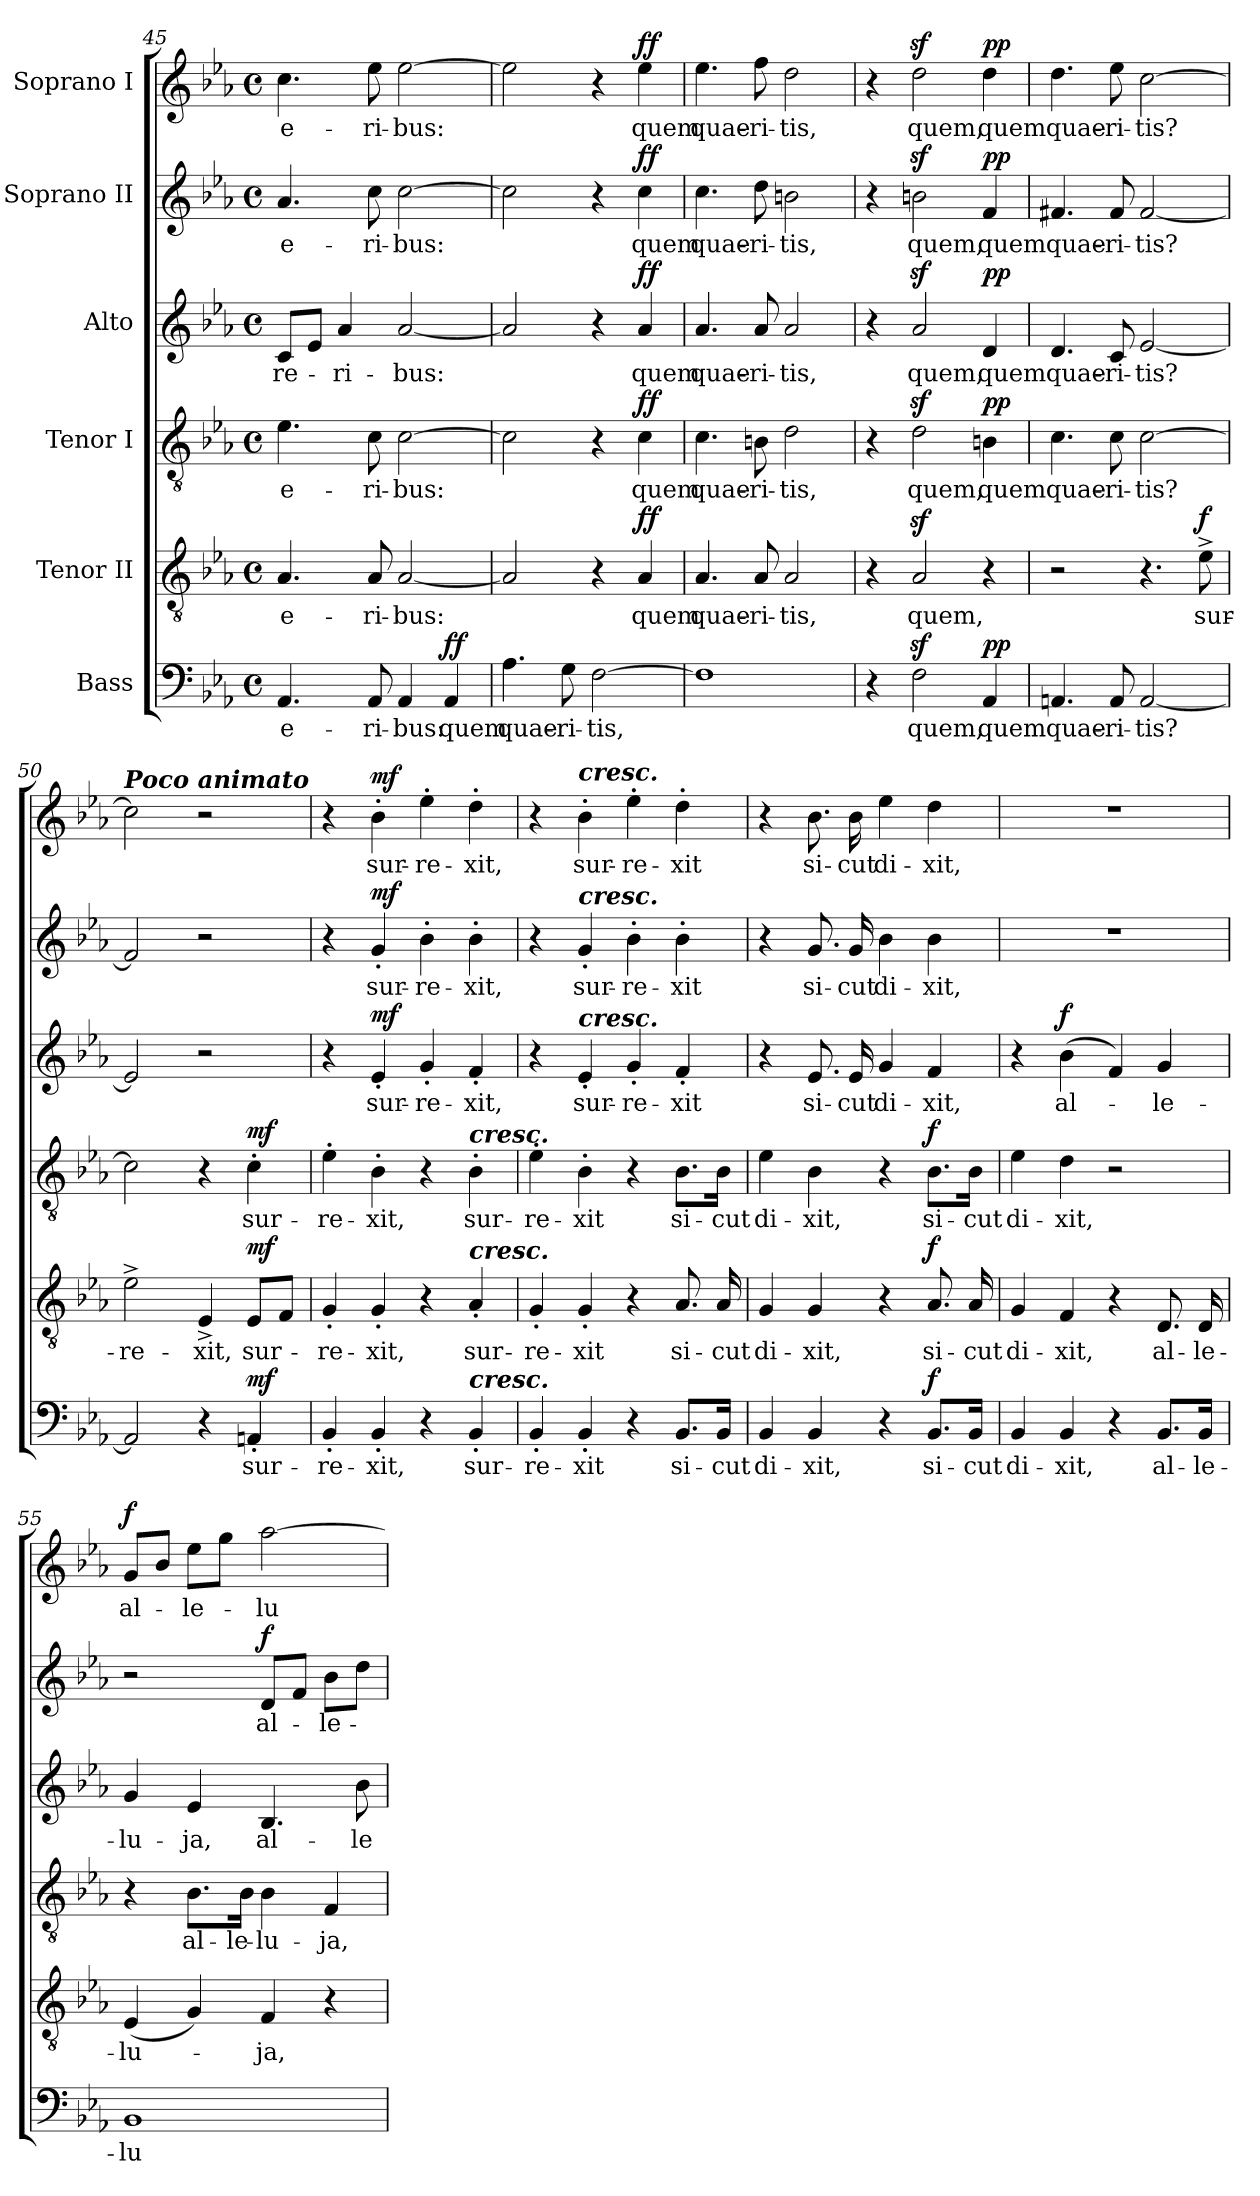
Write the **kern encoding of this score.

**kern	**text	**dynam	**kern	**text	**dynam	**kern	**text	**dynam	**kern	**text	**dynam	**kern	**text	**dynam	**kern	**text	**dynam
*part6	*part6	*part6	*part5	*part5	*part5	*part4	*part4	*part4	*part3	*part3	*part3	*part2	*part2	*part2	*part1	*part1	*part1
*staff6	*staff6	*staff6	*staff5	*staff5	*staff5	*staff4	*staff4	*staff4	*staff3	*staff3	*staff3	*staff2	*staff2	*staff2	*staff1	*staff1	*staff1
*I"Bass	*	*	*I"Tenor II	*	*	*I"Tenor I	*	*	*I"Alto	*	*	*I"Soprano II	*	*	*I"Soprano I	*	*
*clefF4	*	*	*clefGv2	*	*	*clefGv2	*	*	*clefG2	*	*	*clefG2	*	*	*clefG2	*	*
*k[b-e-a-]	*	*	*k[b-e-a-]	*	*	*k[b-e-a-]	*	*	*k[b-e-a-]	*	*	*k[b-e-a-]	*	*	*k[b-e-a-]	*	*
*E-:	*	*	*E-:	*	*	*E-:	*	*	*E-:	*	*	*E-:	*	*	*E-:	*	*
*M4/4	*	*	*M4/4	*	*	*M4/4	*	*	*M4/4	*	*	*M4/4	*	*	*M4/4	*	*
*met(c)	*	*	*met(c)	*	*	*met(c)	*	*	*met(c)	*	*	*met(c)	*	*	*met(c)	*	*
=45	=45	=45	=45	=45	=45	=45	=45	=45	=45	=45	=45	=45	=45	=45	=45	=45	=45
!	!LO:LY:b	!	!	!LO:LY:b	!	!	!LO:LY:b	!	!	!LO:LY:b	!	!	!LO:LY:b	!	!	!LO:LY:b	!
4.AA-/	-e-	.	4.A-/	-e-	.	4.e-\	-e-	.	8c/L	-re-	.	4.a-/	-e-	.	4.cc\	-e-	.
.	.	.	.	.	.	.	.	.	8e-/J	.	.	.	.	.	.	.	.
!	!	!	!	!	!	!	!	!	!	!LO:LY:b	!	!	!	!	!	!	!
.	.	.	.	.	.	.	.	.	4a-/	-ri-	.	.	.	.	.	.	.
!	!LO:LY:b	!	!	!LO:LY:b	!	!	!LO:LY:b	!	!	!	!	!	!LO:LY:b	!	!	!LO:LY:b	!
8AA-/	-ri-	.	8A-/	-ri-	.	8c\	-ri-	.	.	.	.	8cc\	-ri-	.	8ee-\	-ri-	.
!	!LO:LY:b	!	!	!LO:LY:b	!	!	!LO:LY:b	!	!	!LO:LY:b	!	!	!LO:LY:b	!	!	!LO:LY:b	!
4AA-/	-bus:	.	[2A-/	-bus:	.	[2c\	-bus:	.	[2a-/	-bus:	.	[2cc\	-bus:	.	[2ee-\	-bus:	.
!	!LO:LY:b	!LO:DY:a	!	!	!	!	!	!	!	!	!	!	!	!	!	!	!
4AA-/	quem	ff	.	.	.	.	.	.	.	.	.	.	.	.	.	.	.
=46	=46	=46	=46	=46	=46	=46	=46	=46	=46	=46	=46	=46	=46	=46	=46	=46	=46
!	!LO:LY:b	!	!	!	!	!	!	!	!	!	!	!	!	!	!	!	!
4.A-\	quae-	.	2A-/]	.	.	2c\]	.	.	2a-/]	.	.	2cc\]	.	.	2ee-\]	.	.
!	!LO:LY:b	!	!	!	!	!	!	!	!	!	!	!	!	!	!	!	!
8G\	-ri-	.	.	.	.	.	.	.	.	.	.	.	.	.	.	.	.
!	!LO:LY:b	!	!	!	!	!	!	!	!	!	!	!	!	!	!	!	!
[2F\	-tis,	.	4r	.	.	4r	.	.	4r	.	.	4r	.	.	4r	.	.
!	!	!	!	!LO:LY:b	!LO:DY:a	!	!LO:LY:b	!LO:DY:a	!	!LO:LY:b	!LO:DY:a	!	!LO:LY:b	!LO:DY:a	!	!LO:LY:b	!LO:DY:a
.	.	.	4A-/	quem	ff	4c\	quem	ff	4a-/	quem	ff	4cc\	quem	ff	4ee-\	quem	ff
=47	=47	=47	=47	=47	=47	=47	=47	=47	=47	=47	=47	=47	=47	=47	=47	=47	=47
!	!	!	!	!LO:LY:b	!	!	!LO:LY:b	!	!	!LO:LY:b	!	!	!LO:LY:b	!	!	!LO:LY:b	!
1F]	.	.	4.A-/	quae-	.	4.c\	quae-	.	4.a-/	quae-	.	4.cc\	quae-	.	4.ee-\	quae-	.
!	!	!	!	!LO:LY:b	!	!	!LO:LY:b	!	!	!LO:LY:b	!	!	!LO:LY:b	!	!	!LO:LY:b	!
.	.	.	8A-/	-ri-	.	8Bn\	-ri-	.	8a-/	-ri-	.	8dd\	-ri-	.	8ff\	-ri-	.
!	!	!	!	!LO:LY:b	!	!	!LO:LY:b	!	!	!LO:LY:b	!	!	!LO:LY:b	!	!	!LO:LY:b	!
.	.	.	2A-/	-tis,	.	2d\	-tis,	.	2a-/	-tis,	.	2bn\	-tis,	.	2dd\	-tis,	.
!!LO:LB:g=z
=48	=48	=48	=48	=48	=48	=48	=48	=48	=48	=48	=48	=48	=48	=48	=48	=48	=48
4r	.	.	4r	.	.	4r	.	.	4r	.	.	4r	.	.	4r	.	.
!	!LO:LY:b	!	!	!LO:LY:b	!	!	!LO:LY:b	!	!	!LO:LY:b	!	!	!LO:LY:b	!	!	!LO:LY:b	!
2Fz>\	quem,	.	2A-z>/	quem,	.	2dz>\	quem,	.	2a-z>/	quem,	.	2bnz>\	quem,	.	2ddz>\	quem,	.
!	!LO:LY:b	!LO:DY:a	!	!	!	!	!LO:LY:b	!LO:DY:a	!	!LO:LY:b	!LO:DY:a	!	!LO:LY:b	!LO:DY:a	!	!LO:LY:b	!LO:DY:a
4AA-/	quem	pp	4r	.	.	4Bn\	quem	pp	4d/	quem	pp	4f/	quem	pp	4dd\	quem	pp
=49	=49	=49	=49	=49	=49	=49	=49	=49	=49	=49	=49	=49	=49	=49	=49	=49	=49
!	!LO:LY:b	!	!	!	!	!	!LO:LY:b	!	!	!LO:LY:b	!	!	!LO:LY:b	!	!	!LO:LY:b	!
4.AAn/	quae-	.	2r	.	.	4.c\	quae-	.	4.d/	quae-	.	4.f#X/	quae-	.	4.dd\	quae-	.
!	!LO:LY:b	!	!	!	!	!	!LO:LY:b	!	!	!LO:LY:b	!	!	!LO:LY:b	!	!	!LO:LY:b	!
8AA/	-ri-	.	.	.	.	8c\	-ri-	.	8c/	-ri-	.	8f#/	-ri-	.	8ee-\	-ri-	.
!	!LO:LY:b	!	!	!	!	!	!LO:LY:b	!	!	!LO:LY:b	!	!	!LO:LY:b	!	!	!LO:LY:b	!
[2AA/	-tis?	.	4.r	.	.	[2c\	-tis?	.	[2e-/	-tis?	.	[2f#/	-tis?	.	[2cc\	-tis?	.
!	!	!	!	!LO:LY:b	!LO:DY:a	!	!	!	!	!	!	!	!	!	!	!	!
.	.	.	8e-^>\	sur-	f	.	.	.	.	.	.	.	.	.	.	.	.
=50	=50	=50	=50	=50	=50	=50	=50	=50	=50	=50	=50	=50	=50	=50	=50	=50	=50
!	!	!	!	!	!	!	!	!	!	!	!	!	!	!	!LO:TX:a:Bi:t=Poco animato	!	!
!	!	!	!	!LO:LY:b	!	!	!	!	!	!	!	!	!	!	!	!	!
2AA/]	.	.	2e-^>\	-re-	.	2c\]	.	.	2e-/]	.	.	2f#/]	.	.	2cc\]	.	.
!	!	!	!	!LO:LY:b	!	!	!	!	!	!	!	!	!	!	!	!	!
4r	.	.	4E-^</	-xit,	.	4r	.	.	2r	.	.	2r	.	.	2r	.	.
!	!LO:LY:b	!LO:DY:a	!	!LO:LY:b	!LO:DY:a	!	!LO:LY:b	!LO:DY:a	!	!	!	!	!	!	!	!	!
4AAn'</	sur-	mf	8E-/L	sur-	mf	4c'>\	sur-	mf	.	.	.	.	.	.	.	.	.
.	.	.	8F/J	.	.	.	.	.	.	.	.	.	.	.	.	.	.
=51	=51	=51	=51	=51	=51	=51	=51	=51	=51	=51	=51	=51	=51	=51	=51	=51	=51
!	!LO:LY:b	!	!	!LO:LY:b	!	!	!LO:LY:b	!	!	!	!	!	!	!	!	!	!
4BB-'</	-re-	.	4G'</	-re-	.	4e-'>\	-re-	.	4r	.	.	4r	.	.	4r	.	.
!	!LO:LY:b	!	!	!LO:LY:b	!	!	!LO:LY:b	!	!	!LO:LY:b	!LO:DY:a	!	!LO:LY:b	!LO:DY:a	!	!LO:LY:b	!LO:DY:a
4BB-'</	-xit,	.	4G'</	-xit,	.	4B-'>\	-xit,	.	4e-'</	sur-	mf	4g'</	sur-	mf	4b-'>\	sur-	mf
!	!	!	!	!	!	!	!	!	!	!LO:LY:b	!	!	!LO:LY:b	!	!	!LO:LY:b	!
4r	.	.	4r	.	.	4r	.	.	4g'</	-re-	.	4b-'>\	-re-	.	4ee-'>\	-re-	.
!	!	!	!	!	!	!LO:TX:a:Bi:t=cresc.	!	!	!	!	!	!	!	!	!	!	!
!	!	!	!LO:TX:a:Bi:t=cresc.	!	!	!	!	!	!	!	!	!	!	!	!	!	!
!LO:TX:a:Bi:t=cresc.	!	!	!	!	!	!	!	!	!	!	!	!	!	!	!	!	!
!	!LO:LY:b	!	!	!LO:LY:b	!	!	!LO:LY:b	!	!	!LO:LY:b	!	!	!LO:LY:b	!	!	!LO:LY:b	!
4BB-'</	sur-	.	4A-'</	sur-	.	4B-'>\	sur-	.	4f'</	-xit,	.	4b-'>\	-xit,	.	4dd'>\	-xit,	.
=52	=52	=52	=52	=52	=52	=52	=52	=52	=52	=52	=52	=52	=52	=52	=52	=52	=52
!	!LO:LY:b	!	!	!LO:LY:b	!	!	!LO:LY:b	!	!	!	!	!	!	!	!	!	!
4BB-'</	-re-	.	4G'</	-re-	.	4e-'>\	-re-	.	4r	.	.	4r	.	.	4r	.	.
!	!	!	!	!	!	!	!	!	!	!	!	!	!	!	!LO:TX:a:Bi:t=cresc.	!	!
!	!	!	!	!	!	!	!	!	!	!	!	!LO:TX:a:Bi:t=cresc.	!	!	!	!	!
!	!	!	!	!	!	!	!	!	!LO:TX:a:Bi:t=cresc.	!	!	!	!	!	!	!	!
!	!LO:LY:b	!	!	!LO:LY:b	!	!	!LO:LY:b	!	!	!LO:LY:b	!	!	!LO:LY:b	!	!	!LO:LY:b	!
4BB-'</	-xit	.	4G'</	-xit	.	4B-'>\	-xit	.	4e-'</	sur-	.	4g'</	sur-	.	4b-'>\	sur-	.
!	!	!	!	!	!	!	!	!	!	!LO:LY:b	!	!	!LO:LY:b	!	!	!LO:LY:b	!
4r	.	.	4r	.	.	4r	.	.	4g'</	-re-	.	4b-'>\	-re-	.	4ee-'>\	-re-	.
!	!LO:LY:b	!	!	!LO:LY:b	!	!	!LO:LY:b	!	!	!LO:LY:b	!	!	!LO:LY:b	!	!	!LO:LY:b	!
8.BB-/L	si-	.	8.A-/	si-	.	8.B-\L	si-	.	4f'</	-xit	.	4b-'>\	-xit	.	4dd'>\	-xit	.
!	!LO:LY:b	!	!	!LO:LY:b	!	!	!LO:LY:b	!	!	!	!	!	!	!	!	!	!
16BB-/Jk	-cut	.	16A-/	-cut	.	16B-\Jk	-cut	.	.	.	.	.	.	.	.	.	.
!!LO:PB:g=z
=53	=53	=53	=53	=53	=53	=53	=53	=53	=53	=53	=53	=53	=53	=53	=53	=53	=53
!	!LO:LY:b	!	!	!LO:LY:b	!	!	!LO:LY:b	!	!	!	!	!	!	!	!	!	!
4BB-/	di-	.	4G/	di-	.	4e-\	di-	.	4r	.	.	4r	.	.	4r	.	.
!	!LO:LY:b	!	!	!LO:LY:b	!	!	!LO:LY:b	!	!	!LO:LY:b	!	!	!LO:LY:b	!	!	!LO:LY:b	!
4BB-/	-xit,	.	4G/	-xit,	.	4B-\	-xit,	.	8.e-/	si-	.	8.g/	si-	.	8.b-\	si-	.
!	!	!	!	!	!	!	!	!	!	!LO:LY:b	!	!	!LO:LY:b	!	!	!LO:LY:b	!
.	.	.	.	.	.	.	.	.	16e-/	-cut	.	16g/	-cut	.	16b-\	-cut	.
!	!	!	!	!	!	!	!	!	!	!LO:LY:b	!	!	!LO:LY:b	!	!	!LO:LY:b	!
4r	.	.	4r	.	.	4r	.	.	4g/	di-	.	4b-\	di-	.	4ee-\	di-	.
!	!LO:LY:b	!LO:DY:a	!	!LO:LY:b	!LO:DY:a	!	!LO:LY:b	!LO:DY:a	!	!LO:LY:b	!	!	!LO:LY:b	!	!	!LO:LY:b	!
8.BB-/L	si-	f	8.A-/	si-	f	8.B-\L	si-	f	4f/	-xit,	.	4b-\	-xit,	.	4dd\	-xit,	.
!	!LO:LY:b	!	!	!LO:LY:b	!	!	!LO:LY:b	!	!	!	!	!	!	!	!	!	!
16BB-/Jk	-cut	.	16A-/	-cut	.	16B-\Jk	-cut	.	.	.	.	.	.	.	.	.	.
=54	=54	=54	=54	=54	=54	=54	=54	=54	=54	=54	=54	=54	=54	=54	=54	=54	=54
!	!LO:LY:b	!	!	!LO:LY:b	!	!	!LO:LY:b	!	!	!	!	!	!	!	!	!	!
4BB-/	di-	.	4G/	di-	.	4e-\	di-	.	4r	.	.	1r	.	.	1r	.	.
!	!LO:LY:b	!	!	!LO:LY:b	!	!	!LO:LY:b	!	!	!LO:LY:b	!LO:DY:a	!	!	!	!	!	!
4BB-/	-xit,	.	4F/	-xit,	.	4d\	-xit,	.	(>4b-\	al-	f	.	.	.	.	.	.
4r	.	.	4r	.	.	2r	.	.	4f/)	.	.	.	.	.	.	.	.
!	!LO:LY:b	!	!	!LO:LY:b	!	!	!	!	!	!LO:LY:b	!	!	!	!	!	!	!
8.BB-/L	al-	.	8.D/	al-	.	.	.	.	4g/	-le-	.	.	.	.	.	.	.
!	!LO:LY:b	!	!	!LO:LY:b	!	!	!	!	!	!	!	!	!	!	!	!	!
16BB-/Jk	-le-	.	16D/	-le-	.	.	.	.	.	.	.	.	.	.	.	.	.
=55	=55	=55	=55	=55	=55	=55	=55	=55	=55	=55	=55	=55	=55	=55	=55	=55	=55
!	!LO:LY:b	!	!	!LO:LY:b	!	!	!	!	!	!LO:LY:b	!	!	!	!	!	!LO:LY:b	!LO:DY:a
1BB-	-lu-	.	(<4E-/	-lu-	.	4r	.	.	4g/	-lu-	.	2r	.	.	8g/L	al-	f
.	.	.	.	.	.	.	.	.	.	.	.	.	.	.	8b-/J	.	.
!	!	!	!	!	!	!	!LO:LY:b	!	!	!LO:LY:b	!	!	!	!	!	!LO:LY:b	!
.	.	.	4G/)	.	.	8.B-\L	al-	.	4e-/	-ja,	.	.	.	.	8ee-\L	-le-	.
.	.	.	.	.	.	.	.	.	.	.	.	.	.	.	8gg\J	.	.
!	!	!	!	!	!	!	!LO:LY:b	!	!	!	!	!	!	!	!	!	!
.	.	.	.	.	.	16B-\Jk	-le-	.	.	.	.	.	.	.	.	.	.
!	!	!	!	!LO:LY:b	!	!	!LO:LY:b	!	!	!LO:LY:b	!	!	!LO:LY:b	!LO:DY:a	!	!LO:LY:b	!
.	.	.	4F/	-ja,	.	4B-\	-lu-	.	4.B-/	al-	.	8d/L	al-	f	[2aa-\	-lu-	.
.	.	.	.	.	.	.	.	.	.	.	.	8f/J	.	.	.	.	.
!	!	!	!	!	!	!	!LO:LY:b	!	!	!	!	!	!LO:LY:b	!	!	!	!
.	.	.	4r	.	.	4F/	-ja,	.	.	.	.	8b-\L	-le-	.	.	.	.
!	!	!	!	!	!	!	!	!	!	!LO:LY:b	!	!	!	!	!	!	!
.	.	.	.	.	.	.	.	.	8b-\	-le-	.	8dd\J	.	.	.	.	.
=	=	=	=	=	=	=	=	=	=	=	=	=	=	=	=	=	=
*-	*-	*-	*-	*-	*-	*-	*-	*-	*-	*-	*-	*-	*-	*-	*-	*-	*-
